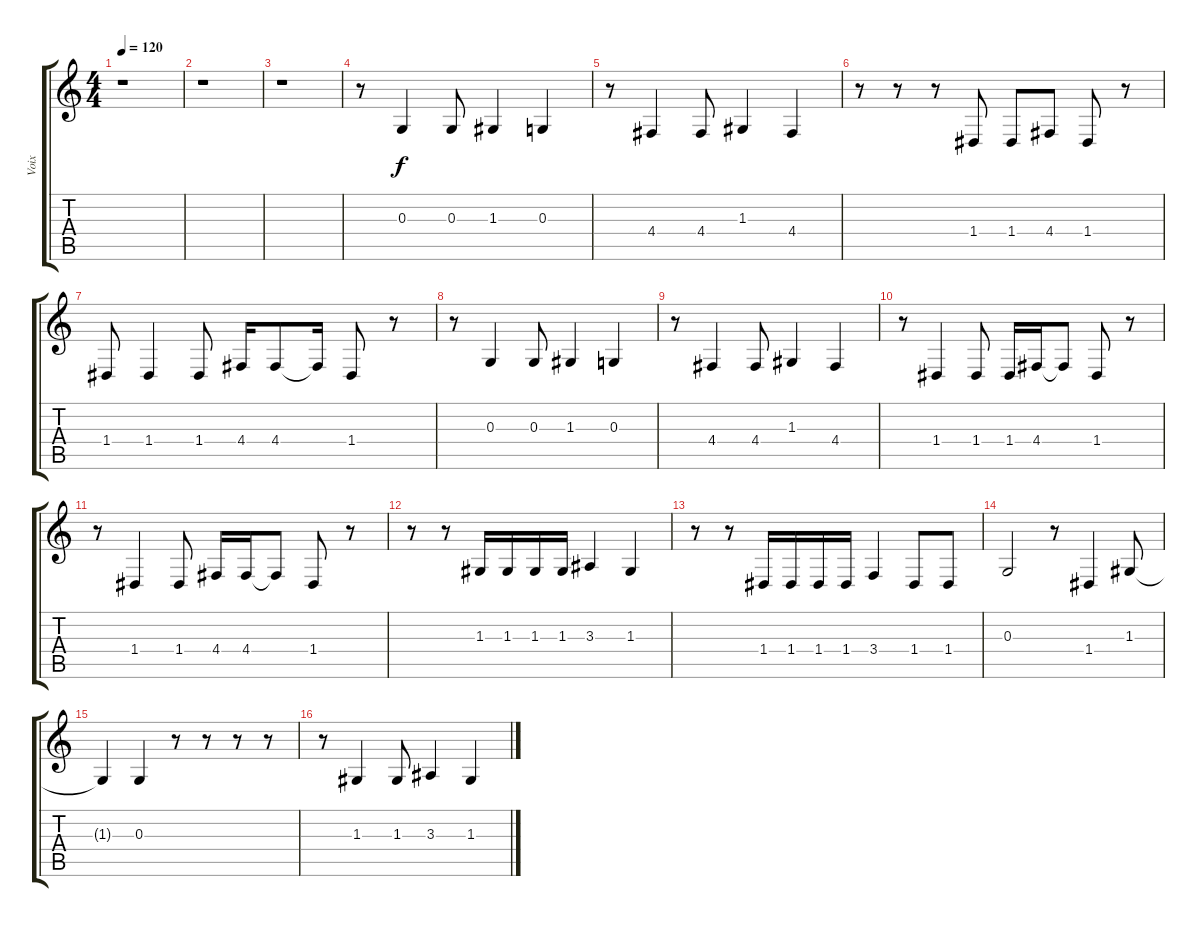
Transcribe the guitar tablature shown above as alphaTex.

\track ("Voix" "Voix") {instrument cello}
\staff {score tabs}
\tuning (E4 B3 G3 D3 A2 E2) {hide}
\ts (4 4)
\tempo 120
\clef g2
\ks c
r.1{dy f instrument cello} |
r.1 |
r.1 |
r.8 0.3.4 0.3.8 1.3.4 0.3.4 |
r.8 4.4.4 4.4.8 1.3.4 4.4.4 |
r.8 r.8 r.8 1.4.8 1.4.8 4.4.8 1.4.8 r.8 |
1.4.8 1.4.4 1.4.8 4.4.16 4.4.8 4.4{t}.16 1.4.8 r.8 |
r.8 0.3.4 0.3.8 1.3.4 0.3.4 |
r.8 4.4.4 4.4.8 1.3.4 4.4.4 |
r.8 1.4.4 1.4.8 1.4.16 4.4.16 4.4{t}.8 1.4.8 r.8 |
r.8 1.4.4 1.4.8 4.4.16 4.4.16 4.4{t}.8 1.4.8 r.8 |
r.8 r.8 1.3.16 1.3.16 1.3.16 1.3.16 3.3.4 1.3.4 |
r.8 r.8 1.4.16 1.4.16 1.4.16 1.4.16 3.4.4 1.4.8 1.4.8 |
0.3.2 r.8 1.4.4 1.3.8 |
1.3{t}.4 0.3.4 r.8 r.8 r.8 r.8 |
r.8 1.3.4 1.3.8 3.3.4 1.3.4
